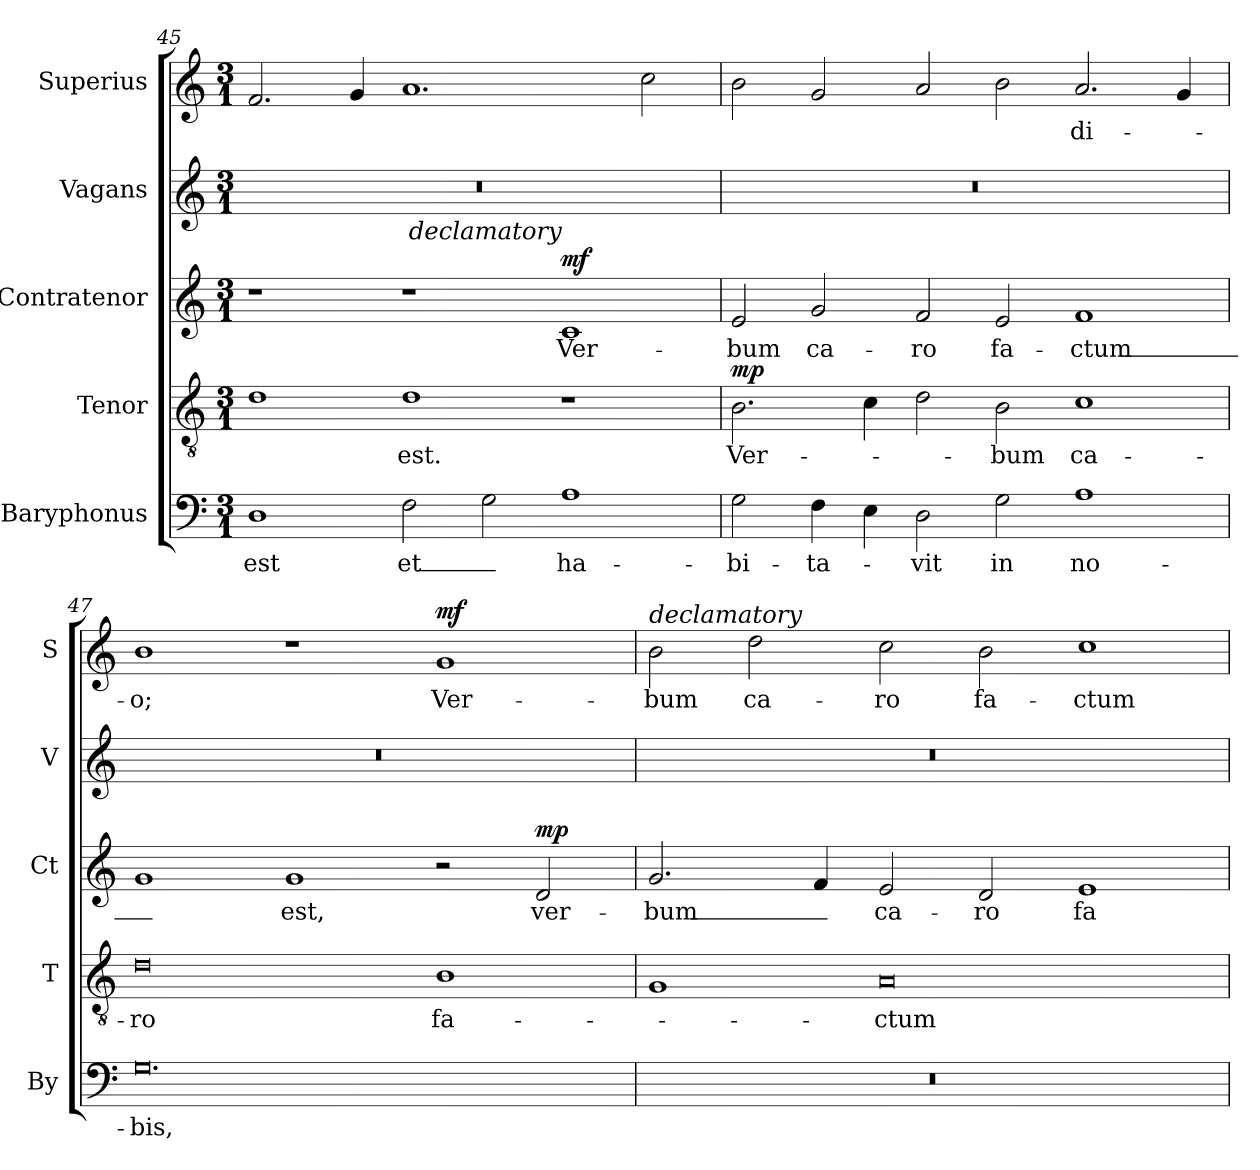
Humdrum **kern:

**kern	**text	**kern	**text	**dynam	**kern	**text	**dynam	**kern	**kern	**text	**dynam
*part5	*part5	*part4	*part4	*part4	*part3	*part3	*part3	*part2	*part1	*part1	*part1
*staff5	*staff5	*staff4	*staff4	*staff4	*staff3	*staff3	*staff3	*staff2	*staff1	*staff1	*staff1
*I"Baryphonus	*	*I"Tenor	*	*	*I"Contratenor	*	*	*I"Vagans	*I"Superius	*	*
*I'By	*	*I'T	*	*	*I'Ct	*	*	*I'V	*I'S	*	*
*clefF4	*	*clefGv2	*	*	*clefG2	*	*	*clefG2	*clefG2	*	*
*k[]	*	*k[]	*	*	*k[]	*	*	*k[]	*k[]	*	*
*M3/1	*	*M3/1	*	*	*M3/1	*	*	*M3/1	*M3/1	*	*
=45	=45	=45	=45	=45	=45	=45	=45	=45	=45	=45	=45
1D	est	1d	_	.	1r	.	.	0.r	2.f/	.	.
.	.	.	.	.	.	.	.	.	4g/	.	.
2F\	et_	1d	est.	.	1r	.	.	.	1.a	.	.
2G\	_	.	.	.	.	.	.	.	.	.	.
!	!	!	!	!	!LO:TX:a:i:rj:t=declamatory	!	!	!	!	!	!
!	!	!	!	!	!	!	!LO:DY:a	!	!	!	!
1A	ha-	1r	.	.	1c	Ver-	mf	.	.	.	.
.	.	.	.	.	.	.	.	.	2cc\	.	.
=46	=46	=46	=46	=46	=46	=46	=46	=46	=46	=46	=46
!	!	!	!	!LO:DY:a	!	!	!	!	!	!	!
2G\	-bi-	2.B\	Ver-	mp	2e/	-bum	.	0.r	2b\	.	.
4F\	-ta-	.	.	.	2g/	ca-	.	.	2g/	.	.
4E\	.	4c\	.	.	.	.	.	.	.	.	.
2D\	-vit	2d\	.	.	2f/	-ro	.	.	2a/	.	.
2G\	in	2B\	-bum	.	2e/	fa-	.	.	2b\	.	.
1A	no-	1c	ca-	.	1f	-ctum_	.	.	2.a/	-di-	.
.	.	.	.	.	.	.	.	.	4g/	.	.
=47	=47	=47	=47	=47	=47	=47	=47	=47	=47	=47	=47
0.G	-bis,	0d	-ro	.	1g	_	.	0.r	1b	-o;	.
.	.	.	.	.	1g	est,	.	.	1r	.	.
!	!	!	!	!	!	!	!	!	!	!	!LO:DY:a
.	.	1B	fa-	.	2r	.	.	.	1g	Ver-	mf
!	!	!	!	!	!	!	!LO:DY:a	!	!	!	!
.	.	.	.	.	2d/	ver-	mp	.	.	.	.
=48	=48	=48	=48	=48	=48	=48	=48	=48	=48	=48	=48
!	!	!	!	!	!	!	!	!	!LO:TX:a:i:t=declamatory	!	!
0.r	.	1G	.	.	2.g/	-bum_	.	0.r	2b\	-bum	.
.	.	.	.	.	.	.	.	.	2dd\	ca-	.
.	.	.	.	.	4f/	_	.	.	.	.	.
.	.	0A	-ctum	.	2e/	ca-	.	.	2cc\	-ro	.
.	.	.	.	.	2d/	-ro	.	.	2b\	fa-	.
.	.	.	.	.	1e	fa-	.	.	1cc	-ctum_	.
=	=	=	=	=	=	=	=	=	=	=	=
*-	*-	*-	*-	*-	*-	*-	*-	*-	*-	*-	*-
